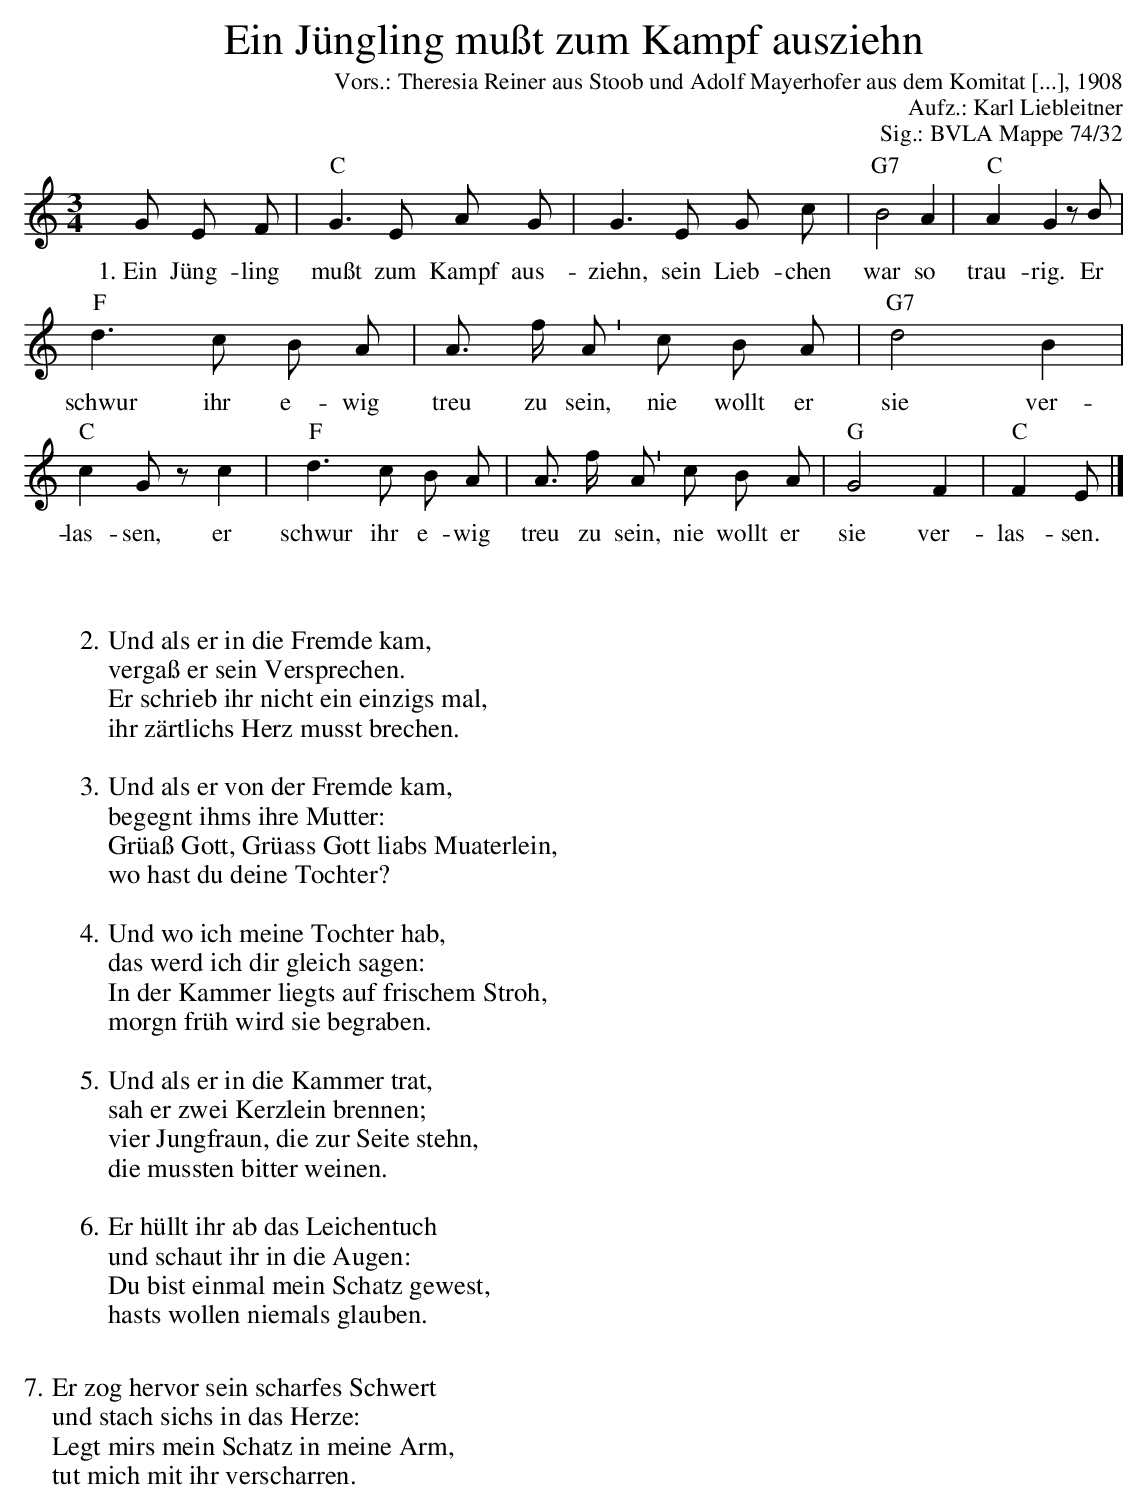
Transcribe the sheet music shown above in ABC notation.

X:1
T:Ein J\"ungling mu\sst zum Kampf ausziehn
O:Vors.: Theresia Reiner aus Stoob und Adolf Mayerhofer aus dem Komitat [...], 1908
M:3/4
L:1/8
K:C
%%staves 1 (2 3)
V: 1
G E F | "C"G2> E2 A G | G2> E2 G c | "G7"B4 A2 | "C"A2 G2 z B |
w:1.~Ein J\"ung- ling mu\sst zum Kampf aus- ziehn, sein Lieb- chen war so trau- rig. Er
 "F"d3 c B A | A> f +shortphrase+A c B A | "G7"d4 B2 | "C"c2 G z1 c2 | "F"d3 c B A | A> f +shortphrase+A c B A | "G"G4 F2 | "C"F2 E|]
w:schwur ihr e- wig treu zu sein, nie wollt er sie ver- las- sen, er schwur ihr e- wig treu zu sein, nie wollt er sie ver- las- sen.
W:2. Und als er in die Fremde kam,
W: verga\ss er sein Versprechen.
W:Er schrieb ihr nicht ein einzigs mal,
W: ihr z\"artlichs Herz musst brechen.
W:
W:3. Und als er von der Fremde kam,
W:begegnt ihms ihre Mutter:
W:Gr\"ua\ss Gott, Gr\"uass Gott liabs Muaterlein,
W: wo hast du deine Tochter?
W:
W:4. Und wo ich meine Tochter hab,
W:das werd ich dir gleich sagen:
W:In der Kammer liegts auf frischem Stroh,
W:morgn fr\"uh wird sie begraben.
W:
W:5. Und als er in die Kammer trat,
W:sah er zwei Kerzlein brennen;
W:vier Jungfraun, die zur Seite stehn,
W:die mussten bitter weinen.
W:
W:6. Er h\"ullt ihr ab das Leichentuch
W:und schaut ihr in die Augen:
W:Du bist einmal mein Schatz gewest,
W:hasts wollen niemals glauben.
W:
W:7. Er zog hervor sein scharfes Schwert
W:und stach sichs in das Herze:
W:Legt mirs mein Schatz in meine Arm,
W:tut mich mit ihr verscharren.
